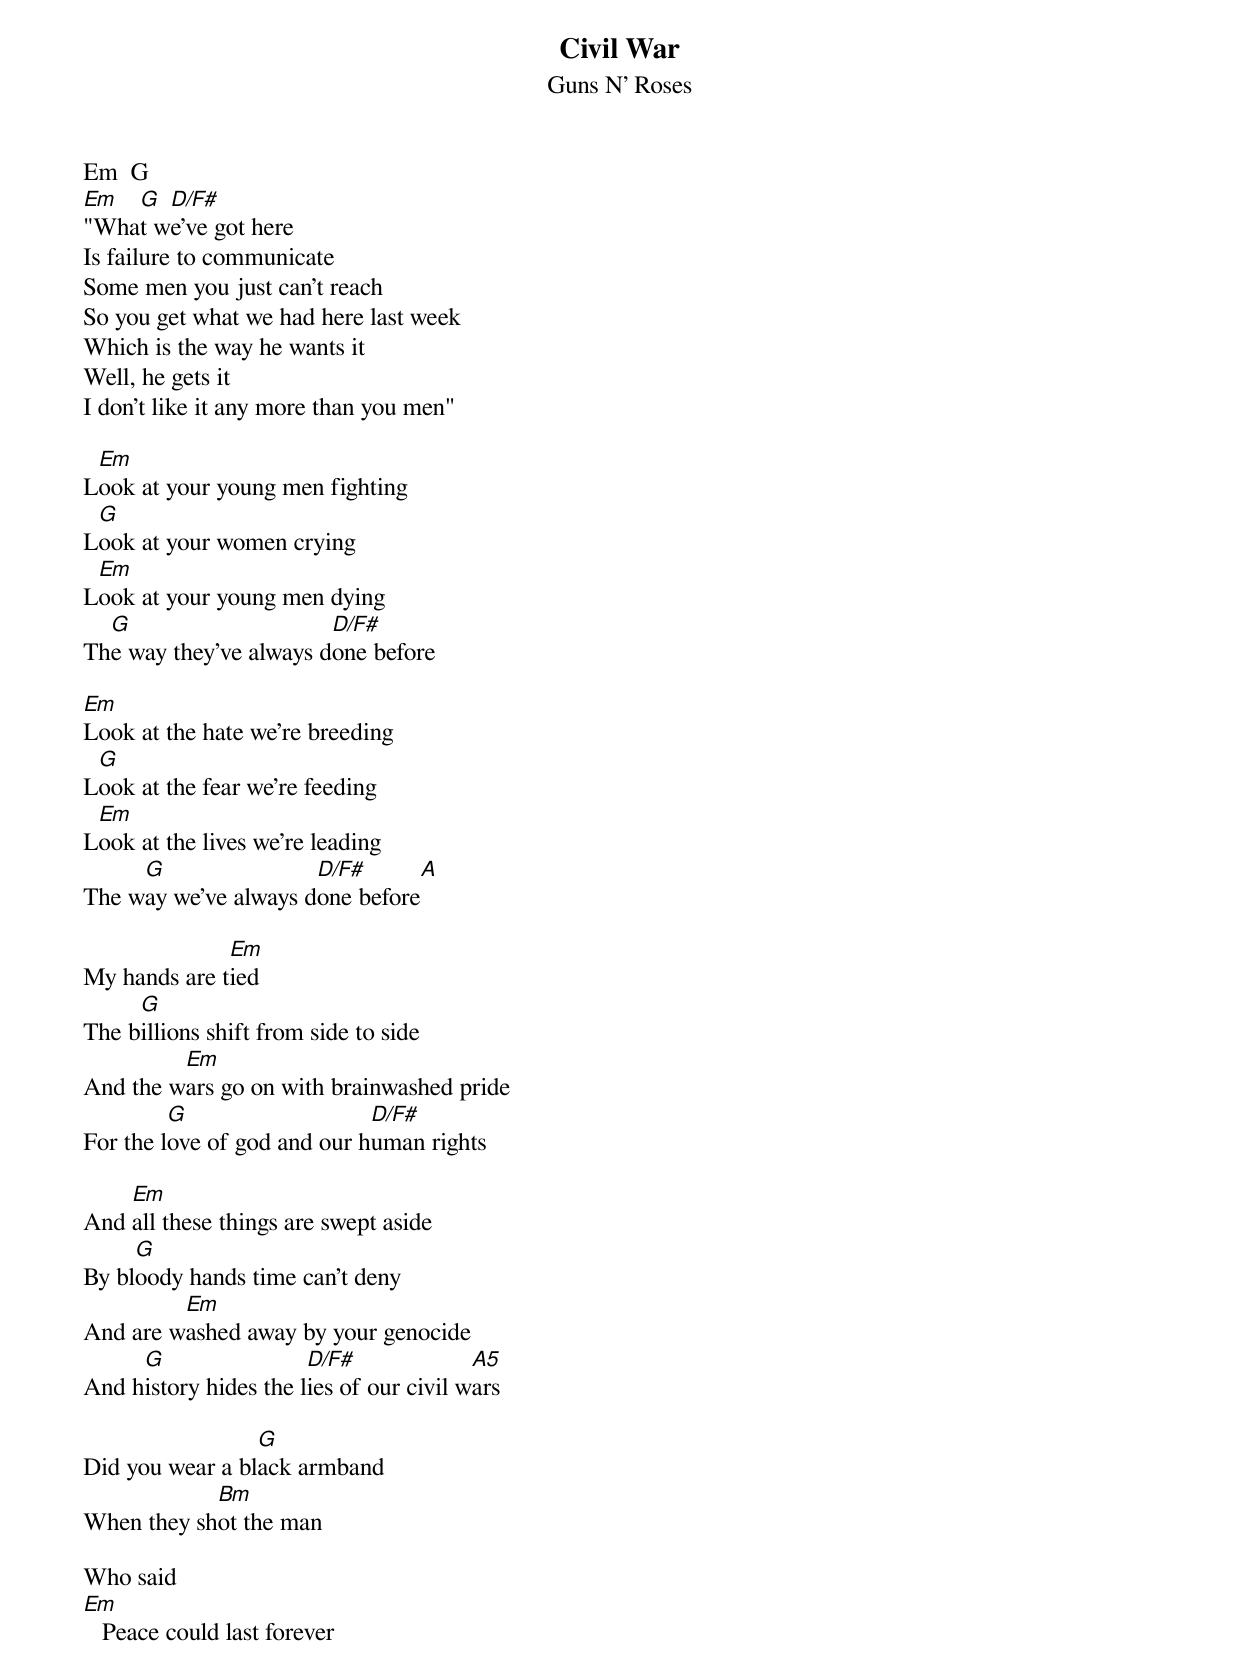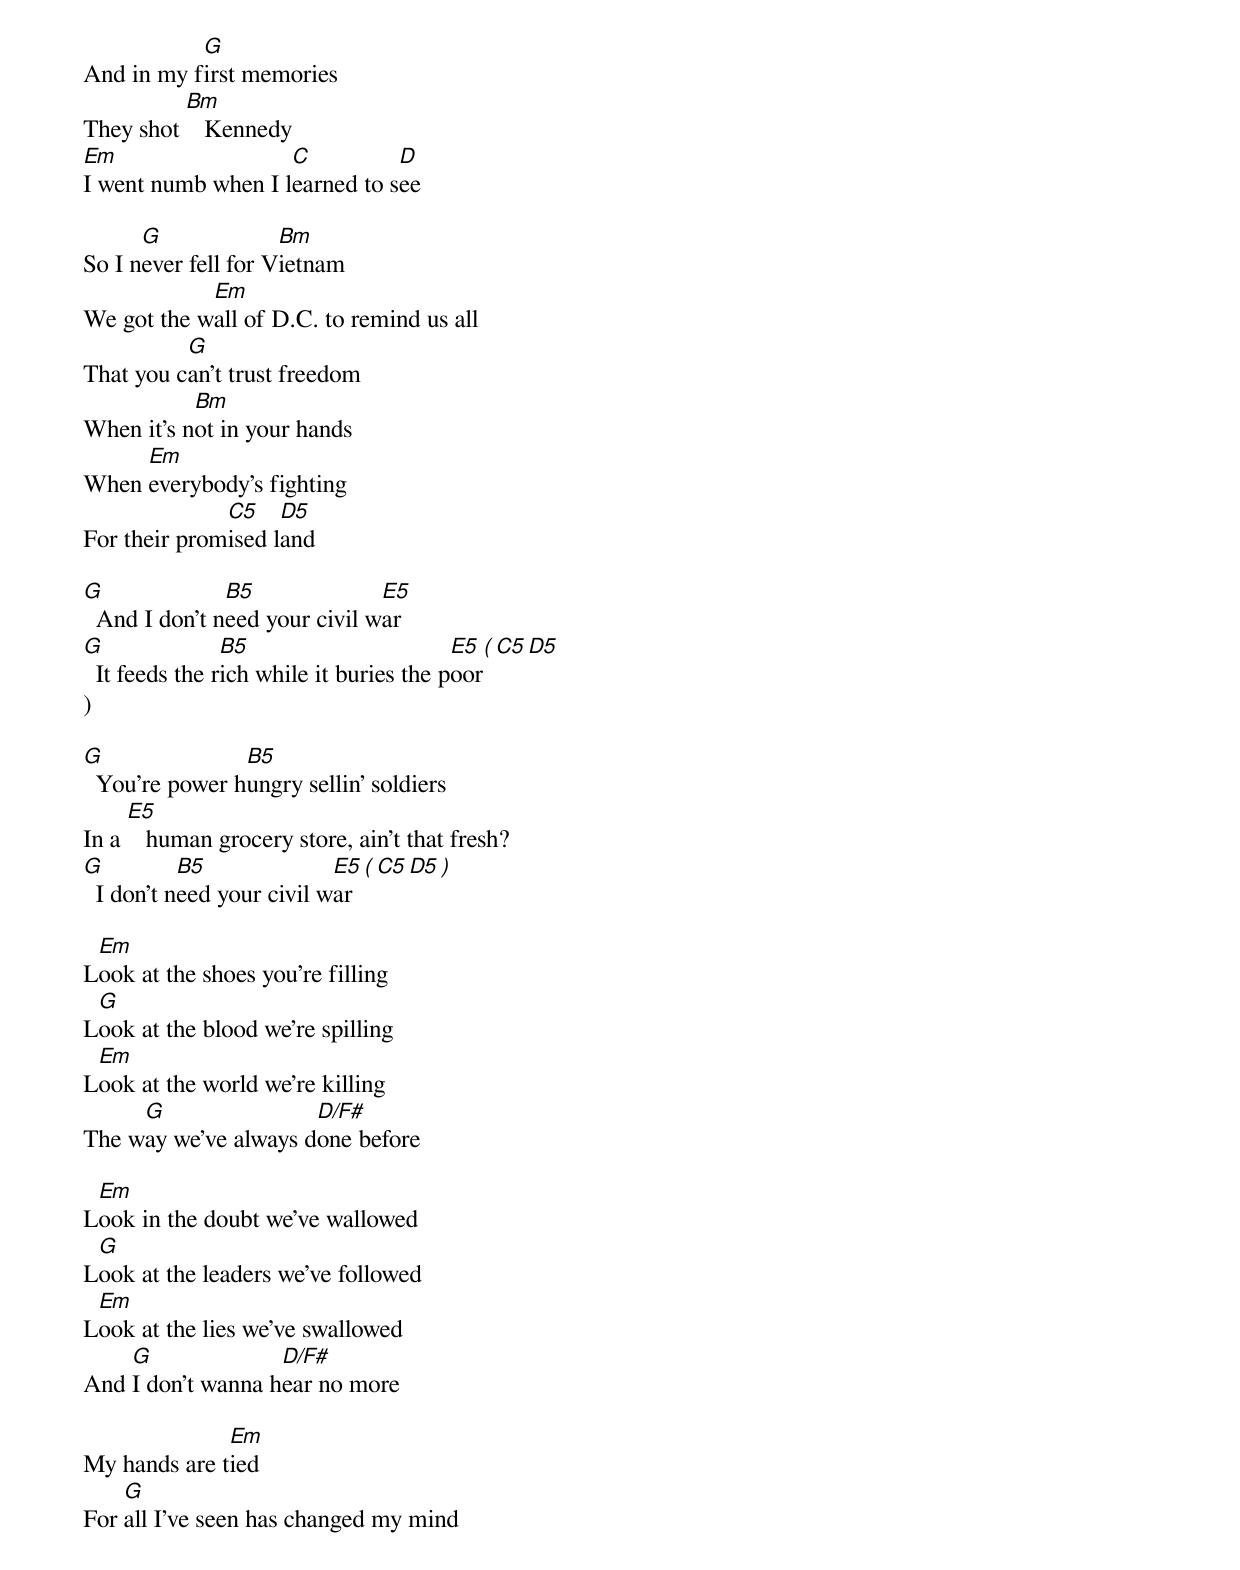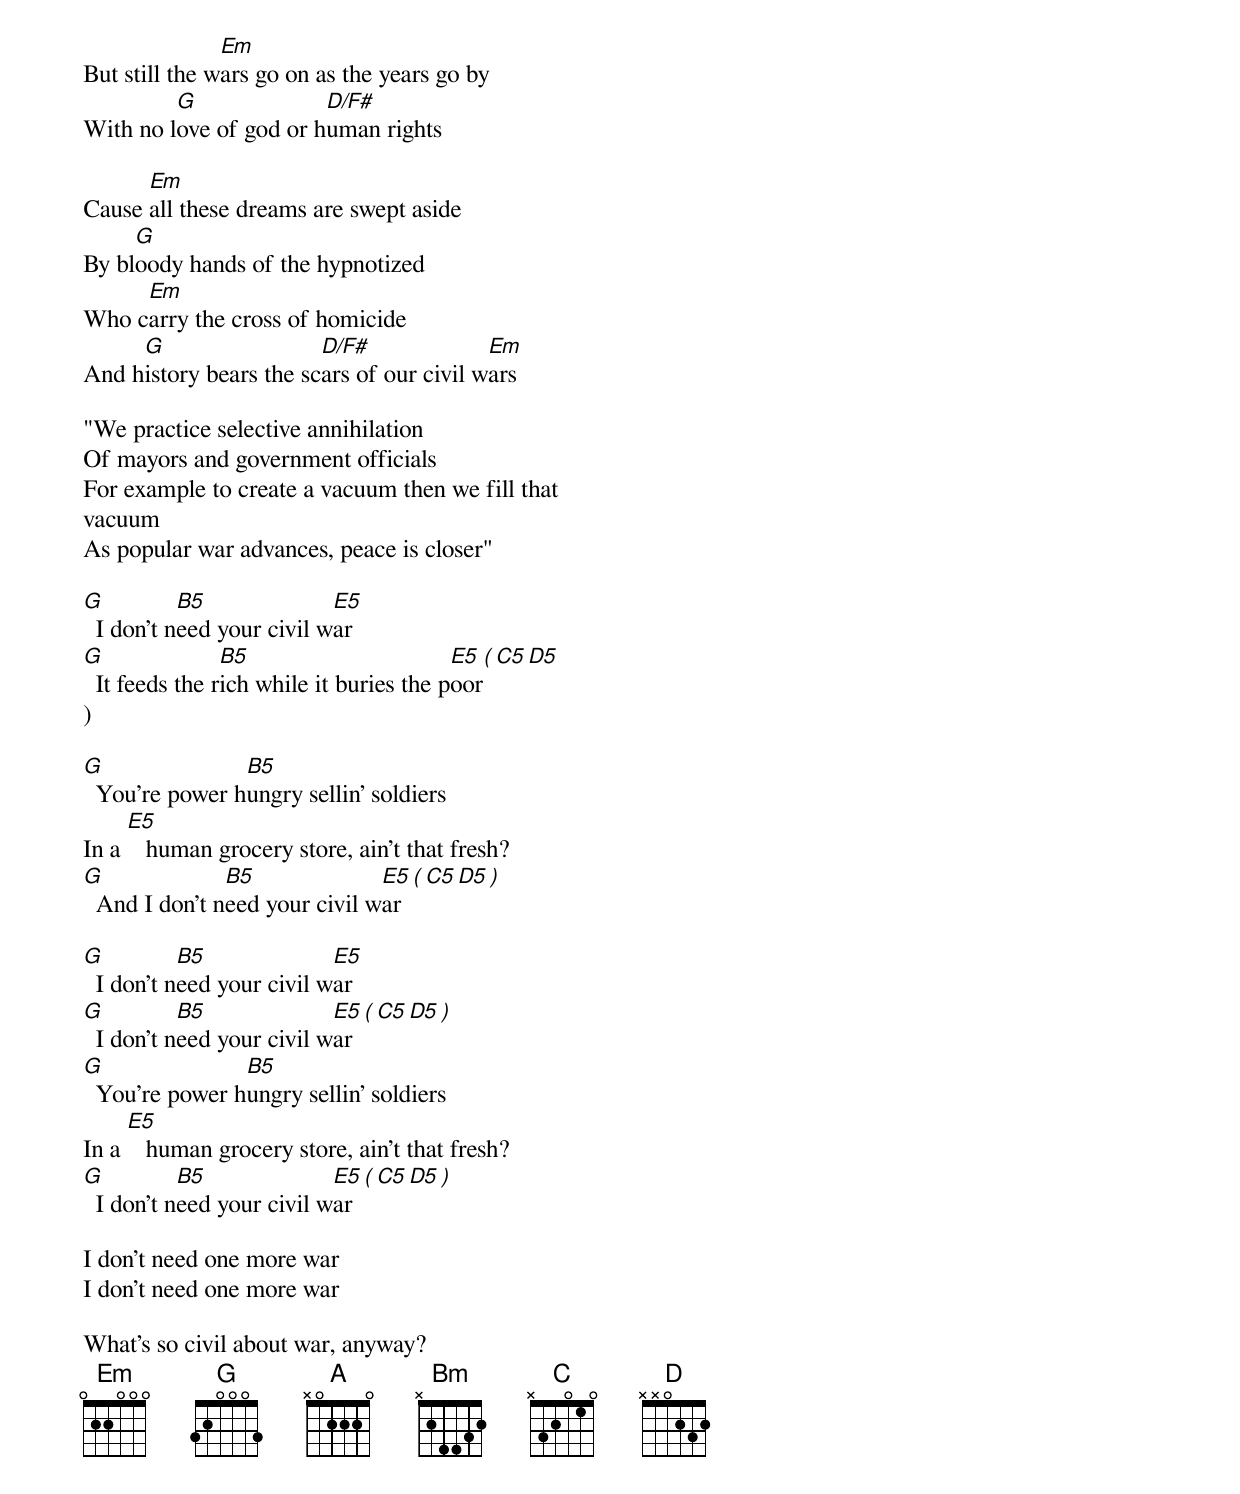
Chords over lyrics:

Civil War
Guns N' Roses

Em  G
Em  G  D/F#
"What we've got here
Is failure to communicate
Some men you just can't reach
So you get what we had here last week
Which is the way he wants it
Well, he gets it
I don't like it any more than you men"

 Em
Look at your young men fighting
 G
Look at your women crying
 Em
Look at your young men dying
  G                     D/F#
The way they've always done before

Em
Look at the hate we're breeding
 G
Look at the fear we're feeding
 Em
Look at the lives we're leading
     G                D/F#       A
The way we've always done before

              Em
My hands are tied
     G
The billions shift from side to side
         Em
And the wars go on with brainwashed pride
         G                   D/F#
For the love of god and our human rights

    Em
And all these things are swept aside
     G
By bloody hands time can't deny
         Em
And are washed away by your genocide
     G                 D/F#              A5
And history hides the lies of our civil wars

                 G
Did you wear a black armband
            Bm
When they shot the man

Who said
Em
   Peace could last forever
           G
And in my first memories
          Bm
They shot    Kennedy
Em                  C          D
I went numb when I learned to see

      G              Bm
So I never fell for Vietnam
            Em
We got the wall of D.C. to remind us all
          G
That you can't trust freedom
           Bm
When it's not in your hands
     Em
When everybody's fighting
              C5    D5
For their promised land

G              B5              E5
  And I don't need your civil war
G               B5                       E5  ( C5  D5
  It feeds the rich while it buries the poor
)

G               B5
  You're power hungry sellin' soldiers
     E5
In a    human grocery store, ain't that fresh?
G          B5              E5  ( C5  D5 )
  I don't need your civil war

 Em
Look at the shoes you're filling
 G
Look at the blood we're spilling
 Em
Look at the world we're killing
     G                D/F#
The way we've always done before

 Em
Look in the doubt we've wallowed
 G
Look at the leaders we've followed
 Em
Look at the lies we've swallowed
    G              D/F#
And I don't wanna hear no more

              Em
My hands are tied
    G
For all I've seen has changed my mind
               Em
But still the wars go on as the years go by
         G              D/F#
With no love of god or human rights

      Em
Cause all these dreams are swept aside
     G
By bloody hands of the hypnotized
     Em
Who carry the cross of homicide
     G                  D/F#              Em
And history bears the scars of our civil wars

"We practice selective annihilation
Of mayors and government officials
For example to create a vacuum then we fill that
vacuum
As popular war advances, peace is closer"

G          B5              E5
  I don't need your civil war
G               B5                       E5  ( C5  D5
  It feeds the rich while it buries the poor
)

G               B5
  You're power hungry sellin' soldiers
     E5
In a    human grocery store, ain't that fresh?
G              B5              E5  ( C5  D5 )
  And I don't need your civil war

G          B5              E5
  I don't need your civil war
G          B5              E5 ( C5  D5 )
  I don't need your civil war
G               B5
  You're power hungry sellin' soldiers
     E5
In a    human grocery store, ain't that fresh?
G          B5              E5 ( C5  D5 )
  I don't need your civil war

I don't need one more war
I don't need one more war

What's so civil about war, anyway?
